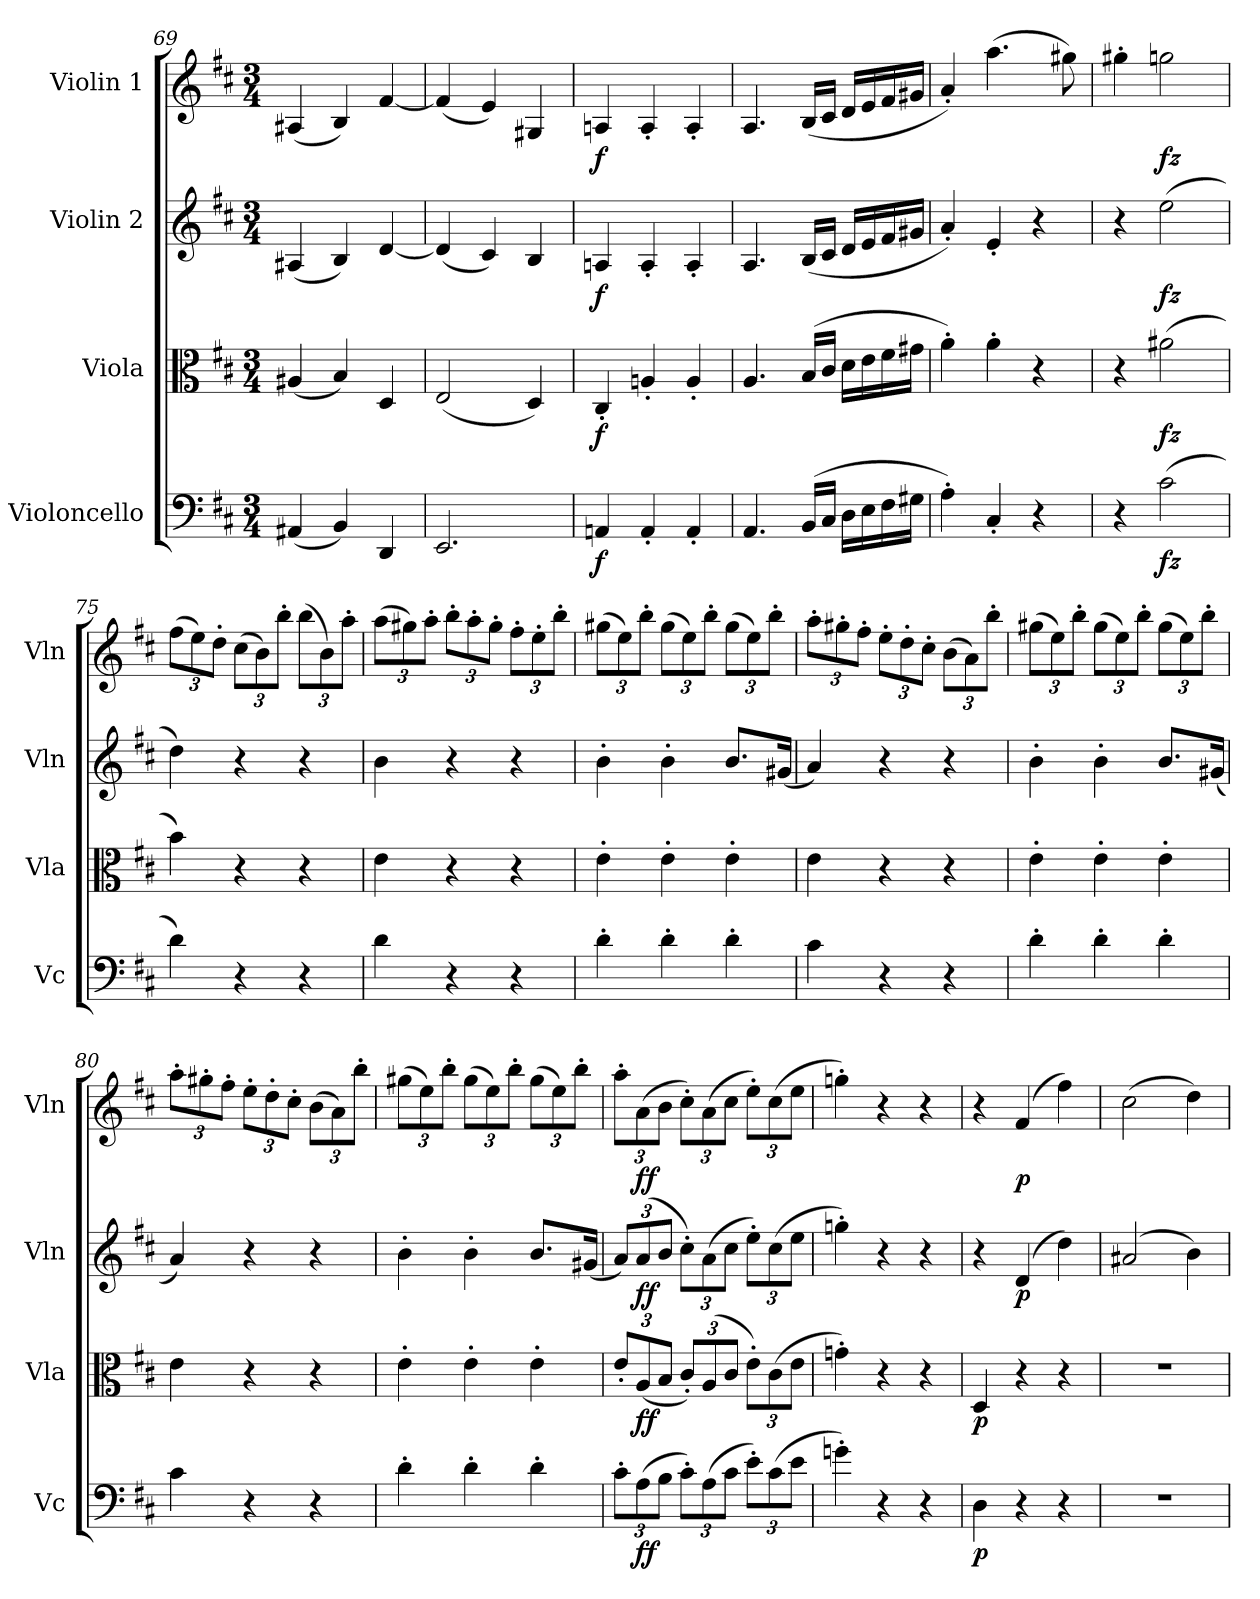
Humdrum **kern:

**kern	**dynam	**kern	**dynam	**kern	**dynam	**kern	**dynam
*part4	*part4	*part3	*part3	*part2	*part2	*part1	*part1
*staff4	*staff4	*staff3	*staff3	*staff2	*staff2	*staff1	*staff1
*I"Violoncello	*	*I"Viola	*	*I"Violin 2	*	*I"Violin 1	*
*I'Vc	*	*I'Vla	*	*I'Vln	*	*I'Vln	*
*clefF4	*	*clefC3	*	*clefG2	*	*clefG2	*
*k[f#c#]	*	*k[f#c#]	*	*k[f#c#]	*	*k[f#c#]	*
*M3/4	*	*M3/4	*	*M3/4	*	*M3/4	*
=69	=69	=69	=69	=69	=69	=69	=69
(<4AA#X/	.	(<4A#X/	.	(<4A#X/	.	(<4A#X/	.
4BB/)	.	4B/)	.	4B/)	.	4B/)	.
4DD/	.	4D/	.	[4d/	.	[4f#/	.
!!LO:PB:g=z
=70	=70	=70	=70	=70	=70	=70	=70
2.EE/	.	(<2E/	.	(<4d/]	.	(<4f#/]	.
.	.	.	.	4c#/)	.	4e/)	.
.	.	4D/)	.	4B/	.	4G#X/	.
=71	=71	=71	=71	=71	=71	=71	=71
!	!LO:DY:b	!	!LO:DY:b	!	!LO:DY:b	!	!LO:DY:b
4AAn/	f	4C#'/	f	4An/	f	4An/	f
4AA'/	.	4An'/	.	4A'/	.	4A'/	.
4AA'/	.	4A'/	.	4A'/	.	4A'/	.
=72	=72	=72	=72	=72	=72	=72	=72
4.AA/	.	4.A/	.	4.A/	.	4.A/	.
(>16BB/LL	.	(>16B/LL	.	(<16B/LL	.	(<16B/LL	.
16C#/JJ	.	16c#/JJ	.	16c#/JJ	.	16c#/JJ	.
16D\LL	.	16d\LL	.	16d/LL	.	16d/LL	.
16E\	.	16e\	.	16e/	.	16e/	.
16F#\	.	16f#\	.	16f#/	.	16f#/	.
16G#X\JJ	.	16g#X\JJ	.	16g#X/JJ	.	16g#X/JJ	.
=73	=73	=73	=73	=73	=73	=73	=73
4A'\)	.	4a'\)	.	4a'/)	.	4a'/)	.
4C#'/	.	4a'\	.	4e'/	.	(>4.aa\	.
4r	.	4r	.	4r	.	.	.
.	.	.	.	.	.	8gg#X\)	.
=74	=74	=74	=74	=74	=74	=74	=74
4r	.	4r	.	4r	.	4gg#X'\	.
!	!LO:DY:b	!	!LO:DY:b	!	!LO:DY:b	!	!LO:DY:b
(>2c#\	fz	(>2a#X\	fz	(>2ee\	fz	2ggn\	fz
=75	=75	=75	=75	=75	=75	=75	=75
*	*	*	*	*	*	*Xbrackettup	*
4d\)	.	4b\)	.	4dd\)	.	(>12ff#\L	.
.	.	.	.	.	.	12ee\)	.
.	.	.	.	.	.	12dd'\J	.
4r	.	4r	.	4r	.	(>12cc#\L	.
.	.	.	.	.	.	12b\)	.
.	.	.	.	.	.	12bb'\J	.
4r	.	4r	.	4r	.	(>12bb\L	.
.	.	.	.	.	.	12b\)	.
.	.	.	.	.	.	12aa'\J	.
!!LO:LB:g=z
=76	=76	=76	=76	=76	=76	=76	=76
4d\	.	4e\	.	4b\	.	(>12aa\L	.
.	.	.	.	.	.	12gg#X\)	.
.	.	.	.	.	.	12aa'\J	.
4r	.	4r	.	4r	.	12bb'\L	.
.	.	.	.	.	.	12aa'\	.
.	.	.	.	.	.	12gg#'\J	.
4r	.	4r	.	4r	.	12ff#'\L	.
.	.	.	.	.	.	12ee'\	.
.	.	.	.	.	.	12bb'\J	.
=77	=77	=77	=77	=77	=77	=77	=77
4d'\	.	4e'\	.	4b'\	.	(>12gg#X\L	.
.	.	.	.	.	.	12ee\)	.
.	.	.	.	.	.	12bb'\J	.
4d'\	.	4e'\	.	4b'\	.	(>12gg#\L	.
.	.	.	.	.	.	12ee\)	.
.	.	.	.	.	.	12bb'\J	.
4d'\	.	4e'\	.	8.b/L	.	(>12gg#\L	.
.	.	.	.	.	.	12ee\)	.
.	.	.	.	.	.	12bb'\J	.
.	.	.	.	(<16g#X/Jk	.	.	.
=78	=78	=78	=78	=78	=78	=78	=78
4c#\	.	4e\	.	4a/)	.	12aa'\L	.
.	.	.	.	.	.	12gg#X'\	.
.	.	.	.	.	.	12ff#'\J	.
4r	.	4r	.	4r	.	12ee'\L	.
.	.	.	.	.	.	12dd'\	.
.	.	.	.	.	.	12cc#'\J	.
4r	.	4r	.	4r	.	(>12b\L	.
.	.	.	.	.	.	12a\)	.
.	.	.	.	.	.	12bb'\J	.
=79	=79	=79	=79	=79	=79	=79	=79
4d'\	.	4e'\	.	4b'\	.	(>12gg#X\L	.
.	.	.	.	.	.	12ee\)	.
.	.	.	.	.	.	12bb'\J	.
4d'\	.	4e'\	.	4b'\	.	(>12gg#\L	.
.	.	.	.	.	.	12ee\)	.
.	.	.	.	.	.	12bb'\J	.
4d'\	.	4e'\	.	8.b/L	.	(>12gg#\L	.
.	.	.	.	.	.	12ee\)	.
.	.	.	.	.	.	12bb'\J	.
.	.	.	.	(<16g#X/Jk	.	.	.
!!LO:LB:g=z
=80	=80	=80	=80	=80	=80	=80	=80
4c#\	.	4e\	.	4a/)	.	12aa'\L	.
.	.	.	.	.	.	12gg#X'\	.
.	.	.	.	.	.	12ff#'\J	.
4r	.	4r	.	4r	.	12ee'\L	.
.	.	.	.	.	.	12dd'\	.
.	.	.	.	.	.	12cc#'\J	.
4r	.	4r	.	4r	.	(>12b\L	.
.	.	.	.	.	.	12a\)	.
.	.	.	.	.	.	12bb'\J	.
=81	=81	=81	=81	=81	=81	=81	=81
4d'\	.	4e'\	.	4b'\	.	(>12gg#X\L	.
.	.	.	.	.	.	12ee\)	.
.	.	.	.	.	.	12bb'\J	.
4d'\	.	4e'\	.	4b'\	.	(>12gg#\L	.
.	.	.	.	.	.	12ee\)	.
.	.	.	.	.	.	12bb'\J	.
4d'\	.	4e'\	.	8.b/L	.	(>12gg#\L	.
.	.	.	.	.	.	12ee\)	.
.	.	.	.	.	.	12bb'\J	.
.	.	.	.	(<16g#X/Jk	.	.	.
=82	=82	=82	=82	=82	=82	=82	=82
*Xbrackettup	*	*Xbrackettup	*	*Xbrackettup	*	*	*
12c#'\L	.	12e'/L	.	12a/L)	.	12aa'\L	.
!	!LO:DY:b	!	!LO:DY:b	!	!LO:DY:b	!	!LO:DY:b
(>12A\	ff	(<12A/	ff	(>12a/	ff	(>12a\	ff
12B\J	.	12B/J	.	12b/J	.	12b\J	.
12c#'\L)	.	12c#'/L)	.	12cc#'\L)	.	12cc#'\L)	.
(>12A\	.	(>12A/	.	(>12a\	.	(>12a\	.
12c#\J	.	12c#/J	.	12cc#\J	.	12cc#\J	.
12e'\L)	.	12e'\L)	.	12ee'\L)	.	12ee'\L)	.
(>12c#\	.	(>12c#\	.	(>12cc#\	.	(>12cc#\	.
12e\J	.	12e\J	.	12ee\J	.	12ee\J	.
=83	=83	=83	=83	=83	=83	=83	=83
4gn'\)	.	4gn'\)	.	4ggn'\)	.	4ggn'\)	.
4r	.	4r	.	4r	.	4r	.
4r	.	4r	.	4r	.	4r	.
=84	=84	=84	=84	=84	=84	=84	=84
!	!LO:DY:b	!	!LO:DY:b	!	!	!	!
4D\	p	4D/	p	4r	.	4r	.
!	!	!	!	!	!LO:DY:b	!	!LO:DY:b
4r	.	4r	.	(>4d/	p	(>4f#/	p
4r	.	4r	.	4dd\)	.	4ff#\)	.
=85	=85	=85	=85	=85	=85	=85	=85
2.r	.	2.r	.	(>2a#X/	.	(>2cc#\	.
.	.	.	.	4b\)	.	4dd\)	.
=	=	=	=	=	=	=	=
*-	*-	*-	*-	*-	*-	*-	*-
